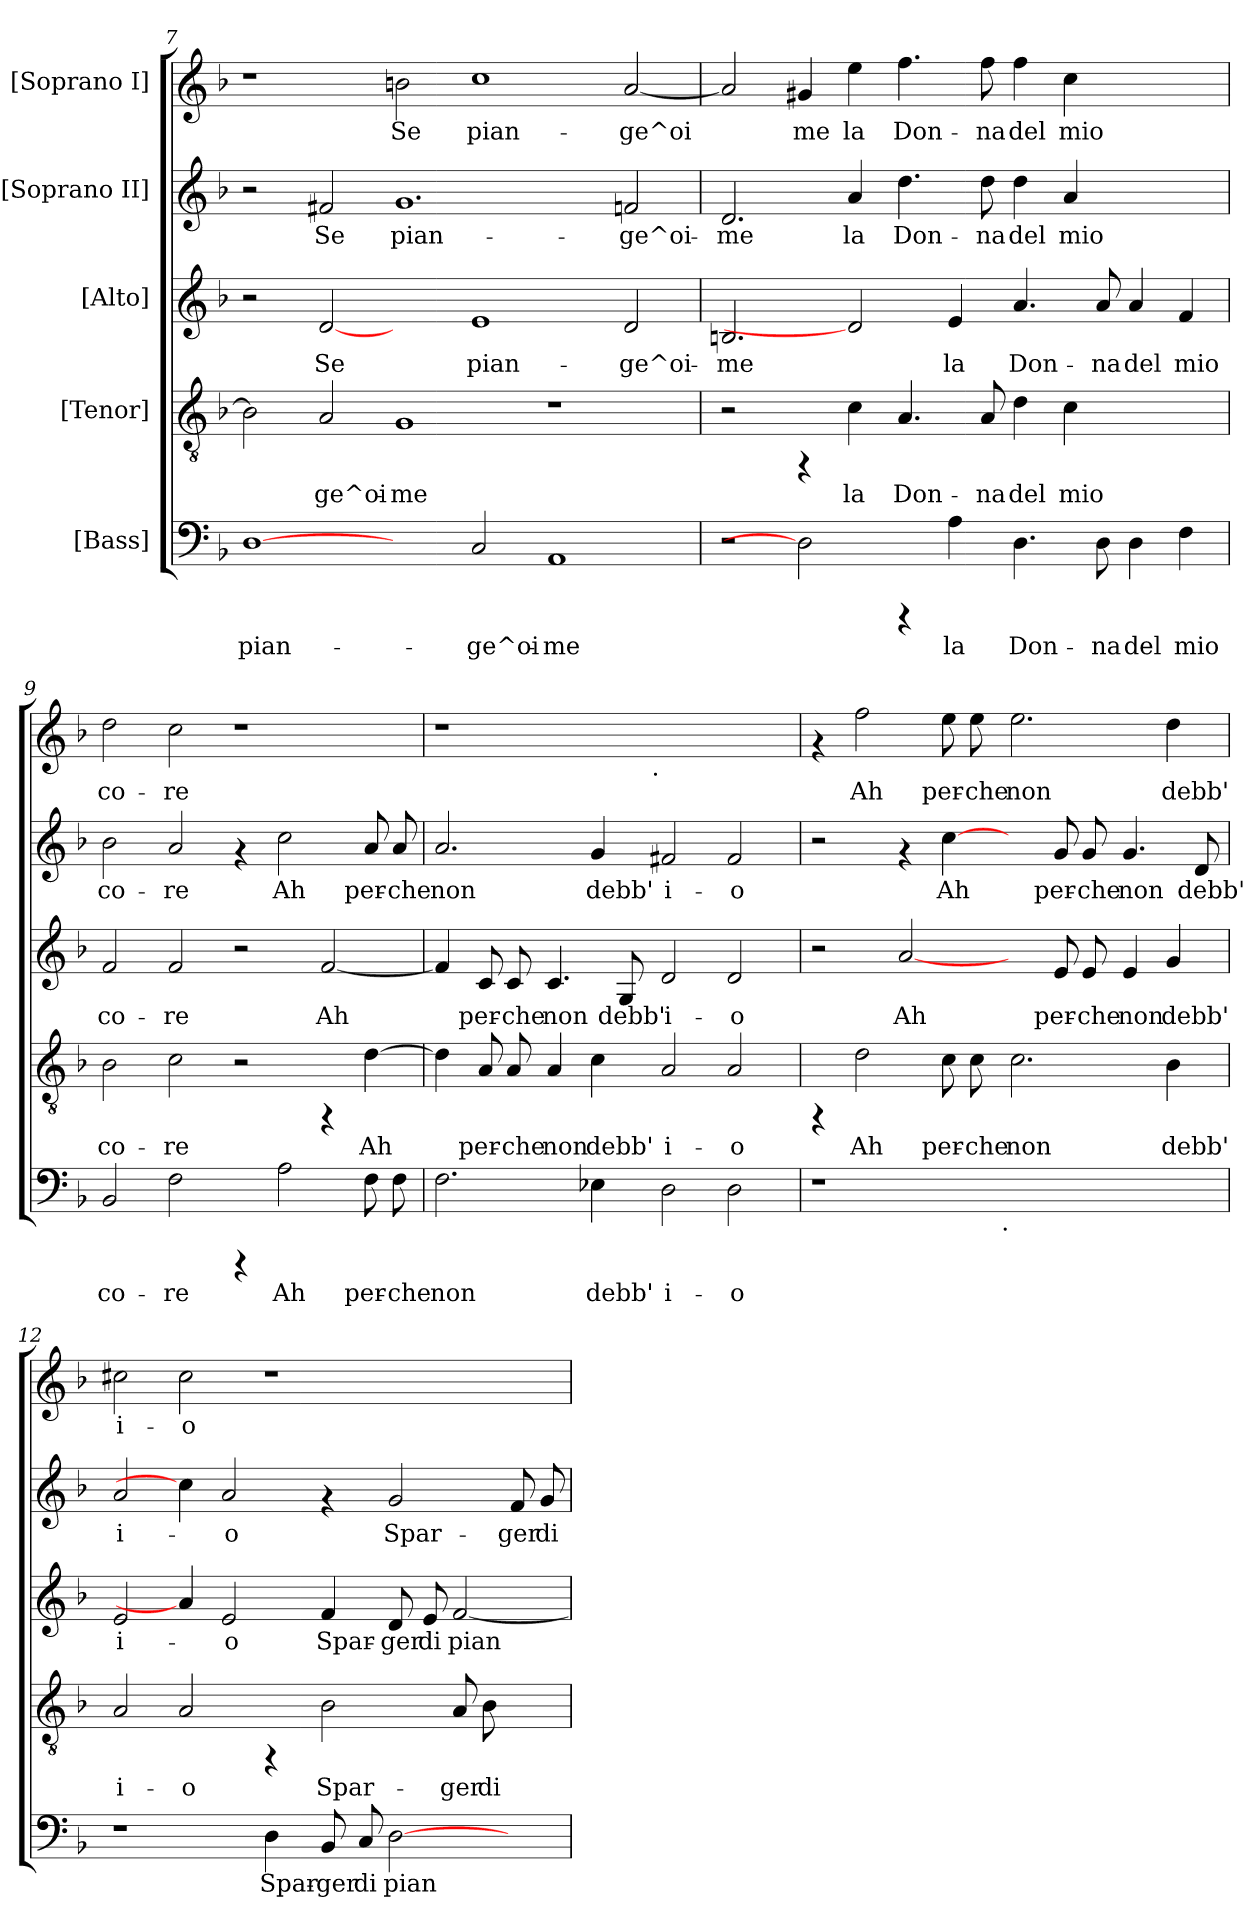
**kern	**text	**kern	**text	**kern	**text	**kern	**text	**kern	**text
*part5	*part5	*part4	*part4	*part3	*part3	*part2	*part2	*part1	*part1
*staff5	*staff5	*staff4	*staff4	*staff3	*staff3	*staff2	*staff2	*staff1	*staff1
*I"[Bass]	*	*I"[Tenor]	*	*I"[Alto]	*	*I"[Soprano II]	*	*I"[Soprano I]	*
!!LO:PB:g=z
*clefF4	*	*clefGv2	*	*clefG2	*	*clefG2	*	*clefG2	*
*k[b-]	*	*k[b-]	*	*k[b-]	*	*k[b-]	*	*k[b-]	*
*F:	*	*F:	*	*F:	*	*F:	*	*F:	*
=7	=7	=7	=7	=7	=7	=7	=7	=7	=7
!	!LO:LY:b:cj	!	!LO:LY:b:cj	!	!	!	!	!	!
[1D	pian-	2B-\]	--	2r	.	2r	.	1r	.
!	!	!	!LO:LY:b:cj	!	!LO:LY:b:cj	!	!LO:LY:b:cj	!	!
.	.	2A/	-ge^oi-	[2d	Se	2f#X/	Se	.	.
!	!	!	!LO:LY:b:cj	!	!	!	!LO:LY:b:cj	!	!LO:LY:b:cj
2ryy	.	1G	-me	2ryy	.	1.g	pian-	2bn\	Se
!	!LO:LY:b:cj	!	!	!	!LO:LY:b:cj	!	!	!	!LO:LY:b:cj
2C/	-ge^oi-	.	.	1e	pian-	.	.	1cc	pian-
!	!LO:LY:b:cj	!	!	!	!	!	!	!	!
1AA	-me	1r	.	.	.	.	.	.	.
!	!	!	!	!	!LO:LY:b:cj	!	!LO:LY:b:cj	!	!LO:LY:b:cj
.	.	.	.	2d/	-ge^oi-	2fn/	-ge^oi-	[<2a/	-ge^oi-
=8	=8	=8	=8	=8	=8	=8	=8	=8	=8
!	!	!	!	!	!LO:LY:b:cj	!	!LO:LY:b:cj	!	!LO:LY:b:cj
2r	.	2r	.	2.Bn/	-me	2.d/	-me	2a/]	--
!	!	!	!	!	!	!	!	!	!LO:LY:b:cj
2D]	.	4rFF	.	.	.	.	.	4g#X/	-me
!	!	!	!LO:LY:b:cj	!	!	!	!LO:LY:b:cj	!	!LO:LY:b:cj
.	.	4c\	la	2d]	.	4a/	la	4ee\	la
!	!	!	!LO:LY:b:cj	!	!	!	!LO:LY:b:cj	!	!LO:LY:b:cj
4rCCC	.	4.A/	Don-	.	.	4.dd\	Don-	4.ff\	Don-
!	!LO:LY:b:cj	!	!	!	!LO:LY:b:cj	!	!	!	!
4A\	la	.	.	4e/	la	.	.	.	.
!	!	!	!LO:LY:b:cj	!	!	!	!LO:LY:b:cj	!	!LO:LY:b:cj
.	.	8A/	-na	.	.	8dd\	-na	8ff\	-na
!	!LO:LY:b:cj	!	!LO:LY:b:cj	!	!LO:LY:b:cj	!	!LO:LY:b:cj	!	!LO:LY:b:cj
4.D\	Don-	4d\	del	4.a/	Don-	4dd\	del	4ff\	del
!	!	!	!LO:LY:b:cj	!	!	!	!LO:LY:b:cj	!	!LO:LY:b:cj
.	.	4c\	mio	.	.	4a/	mio	4cc\	mio
!	!LO:LY:b:cj	!	!	!	!LO:LY:b:cj	!	!	!	!
8D\	-na	.	.	8a/	-na	.	.	.	.
!	!LO:LY:b:cj	!	!	!	!LO:LY:b:cj	!	!	!	!
4D\	del	2ryy	.	4a/	del	2ryy	.	2ryy	.
!	!LO:LY:b:cj	!	!	!	!LO:LY:b:cj	!	!	!	!
4F\	mio	.	.	4f/	mio	.	.	.	.
=9	=9	=9	=9	=9	=9	=9	=9	=9	=9
!	!LO:LY:b:cj	!	!LO:LY:b:cj	!	!LO:LY:b:cj	!	!LO:LY:b:cj	!	!LO:LY:b:cj
2BB-/	co-	2B-\	co-	2f/	co-	2b-\	co-	2dd\	co-
!	!LO:LY:b:cj	!	!LO:LY:b:cj	!	!LO:LY:b:cj	!	!LO:LY:b:cj	!	!LO:LY:b:cj
2F\	-re	2c\	-re	2f/	-re	2a/	-re	2cc\	-re
4rCCC	.	2r	.	2r	.	4rf	.	1r	.
!	!LO:LY:b:cj	!	!	!	!	!	!LO:LY:b:cj	!	!
2A\	Ah	.	.	.	.	2cc\	Ah	.	.
!	!	!	!	!	!LO:LY:b:cj	!	!	!	!
.	.	4rFF	.	[<2f/	Ah	.	.	.	.
!	!LO:LY:b:cj	!	!LO:LY:b:cj	!	!	!	!LO:LY:b:cj	!	!
8F\	per-	[<4d\	Ah	.	.	8a/	per-	.	.
!	!LO:LY:b:cj	!	!	!	!	!	!LO:LY:b:cj	!	!
8F\	-che	.	.	.	.	8a/	-che	.	.
!!LO:PB:g=z
=10	=10	=10	=10	=10	=10	=10	=10	=10	=10
!	!LO:LY:b:cj	!	!LO:LY:b:cj	!	!LO:LY:b:cj	!	!LO:LY:b:cj	!	!
*	*	*	*	*	*	*	*	*^	*
2.F\	non	4d\]	.	4f/]	.	2.a/	non	1r	2ryy	.
!	!	!	!LO:LY:b:cj	!	!LO:LY:b:cj	!	!	!	!	!
.	.	8A/	per-	8c/	per-	.	.	.	.	.
!	!	!	!LO:LY:b:cj	!	!LO:LY:b:cj	!	!	!	!	!
.	.	8A/	-che	8c/	-che	.	.	.	.	.
!	!	!	!LO:LY:b:cj	!	!LO:LY:b:cj	!	!	!	!	!
.	.	4A/	non	4.c/	non	.	.	.	4ryy	.
!	!LO:LY:b:cj	!	!LO:LY:b:cj	!	!	!	!LO:LY:b:cj	!	!	!
4E-X\	debb'	4c\	debb'	.	.	4g/	debb'	.	8...ryy	.
!	!	!	!	!	!LO:LY:b:cj	!	!	!	!	!
.	.	.	.	8G/	debb'	.	.	.	.	.
!	!	!	!	!	!	!	!	!	!LO:TX:b:t=.	!
.	.	.	.	.	.	.	.	.	1ryy	.
!	!LO:LY:b:cj	!	!LO:LY:b:cj	!	!LO:LY:b:cj	!	!LO:LY:b:cj	!	!	!
2D\	i-	2A/	i-	2d/	i-	2f#X/	i-	1ryy	.	.
!	!LO:LY:b:cj	!	!LO:LY:b:cj	!	!LO:LY:b:cj	!	!LO:LY:b:cj	!	!	!
2D\	-o	2A/	-o	2d/	-o	2f#/	-o	.	.	.
.	.	.	.	.	.	.	.	.	64ryy	.
*	*	*	*	*	*	*	*	*v	*v	*
=11	=11	=11	=11	=11	=11	=11	=11	=11	=11
*^	*	*	*	*	*	*	*	*	*
1r	2ryy	.	4rFF	.	2r	.	2r	.	4rf	.
!	!	!	!	!LO:LY:b:cj	!	!	!	!	!	!LO:LY:b:cj
.	.	.	2d\	Ah	.	.	.	.	2ff\	Ah
!	!	!	!	!	!	!LO:LY:b:cj	!	!	!	!
.	4ryy	.	.	.	[2a/	Ah	4rf	.	.	.
!	!	!	!	!LO:LY:b:cj	!	!	!	!LO:LY:b:cj	!	!LO:LY:b:cj
.	8...ryy	.	8c\	per-	.	.	[4cc\	Ah	8ee\	per-
!	!	!	!	!LO:LY:b:cj	!	!	!	!	!	!LO:LY:b:cj
.	.	.	8c\	-che	.	.	.	.	8ee\	-che
!	!LO:TX:b:t=.	!	!	!	!	!	!	!	!	!
.	1ryy	.	.	.	.	.	.	.	.	.
!	!	!	!	!LO:LY:b:cj	!	!	!	!	!	!LO:LY:b:cj
1ryy	.	.	2.c\	non	4ryy	.	4ryy	.	2.ee\	non
!	!	!	!	!	!	!LO:LY:b:cj	!	!LO:LY:b:cj	!	!
.	.	.	.	.	8e/	per-	8g/	per-	.	.
!	!	!	!	!	!	!LO:LY:b:cj	!	!LO:LY:b:cj	!	!
.	.	.	.	.	8e/	-che	8g/	-che	.	.
!	!	!	!	!	!	!LO:LY:b:cj	!	!LO:LY:b:cj	!	!
.	.	.	.	.	4e/	non	4.g/	non	.	.
!	!	!	!	!LO:LY:b:cj	!	!LO:LY:b:cj	!	!	!	!LO:LY:b:cj
.	.	.	4B-\	debb'	4g/	debb'	.	.	4dd\	debb'
!	!	!	!	!	!	!	!	!LO:LY:b:cj	!	!
.	.	.	.	.	.	.	8d/	debb'	.	.
.	64ryy	.	.	.	.	.	.	.	.	.
=12	=12	=12	=12	=12	=12	=12	=12	=12	=12	=12
!	!	!	!	!LO:LY:b:cj	!	!LO:LY:b:cj	!	!LO:LY:b:cj	!	!LO:LY:b:cj
*v	*v	*	*	*	*	*	*	*	*	*
1r	.	2A/	i-	2e/	i-	2a/	i-	2cc#X\	i-
!	!	!	!LO:LY:b:cj	!	!	!	!	!	!LO:LY:b:cj
.	.	2A/	-o	4a/]	.	4cc\]	.	2cc#\	-o
!	!	!	!	!	!LO:LY:b:cj	!	!LO:LY:b:cj	!	!
.	.	.	.	2e/	-o	2a/	-o	.	.
!	!LO:LY:b:cj	!	!	!	!	!	!	!	!
4D\	Spar-	4rFF	.	.	.	.	.	1r	.
!	!LO:LY:b:cj	!	!LO:LY:b:cj	!	!LO:LY:b:cj	!	!	!	!
8BB-/	-ger	2B-\	Spar-	4f/	Spar-	4rf	.	.	.
!	!LO:LY:b:cj	!	!	!	!	!	!	!	!
8C/	di	.	.	.	.	.	.	.	.
!	!LO:LY:b:cj	!	!	!	!LO:LY:b:cj	!	!LO:LY:b:cj	!	!
[>2D\	pian-	.	.	8d/	-ger	2g/	Spar-	.	.
!	!	!	!	!	!LO:LY:b:cj	!	!	!	!
.	.	.	.	8e/	di	.	.	.	.
!	!	!	!LO:LY:b:cj	!	!LO:LY:b:cj	!	!	!	!
.	.	8A/	-ger	[>2f/	pian-	.	.	.	.
!	!	!	!LO:LY:b:cj	!	!	!	!	!	!
.	.	8B-\	di	.	.	.	.	.	.
!	!	!	!	!	!	!	!LO:LY:b:cj	!	!
4ryy	.	4ryy	.	.	.	8f/	-ger	4ryy	.
!	!	!	!	!	!	!	!LO:LY:b:cj	!	!
.	.	.	.	.	.	8g/	di	.	.
=	=	=	=	=	=	=	=	=	=
*-	*-	*-	*-	*-	*-	*-	*-	*-	*-
